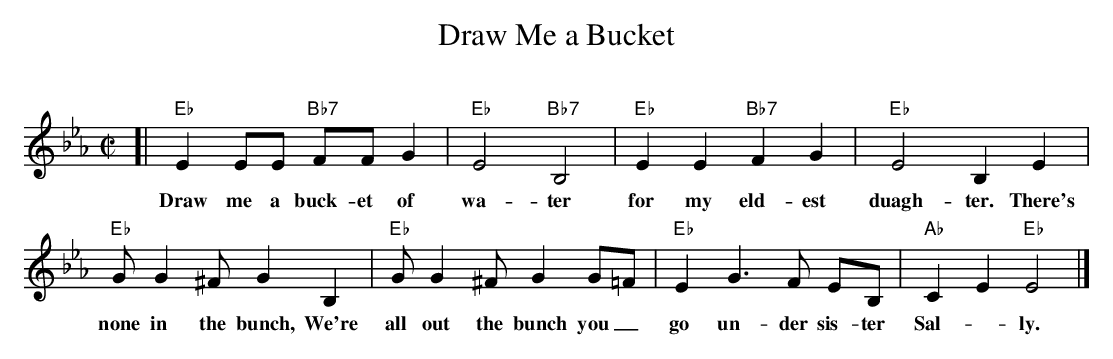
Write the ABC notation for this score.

X:1
T: Draw Me a Bucket
C:
M: C|
L: 1/8
K: Eb
[|\
"Eb"E2 EE "Bb7"FF G2 | "Eb"E4 "Bb7"B,4 | "Eb"E2 E2 "Bb7"F2 G2 | "Eb"E4 B,2 E2 |
w: Draw me a buck-et of wa-ter for my eld-est duagh-ter. There's
"Eb"G G2 ^F G2 B,2 | "Eb"G G2 ^F G2 G=F | "Eb"E2 G3 F EB, | "Ab"C2 E2 "Eb"E4 |]
w: none in the bunch, We're all out the bunch you_ go un-der sis-ter Sal-*ly.
